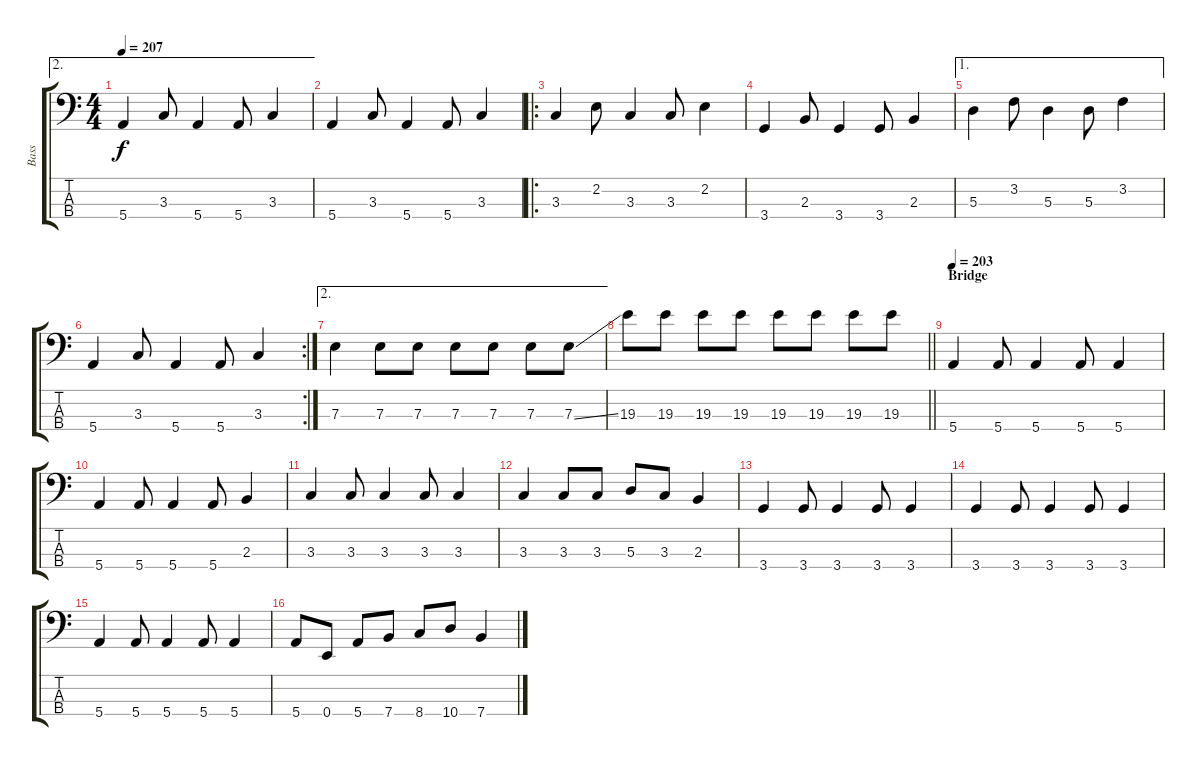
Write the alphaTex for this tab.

\track ("Bass" "Bass") {instrument electricbassfinger}
\staff {score tabs}
\tuning (G2 D2 A1 E1) {hide}
\ae 2
\ts (4 4)
\tempo 207
\clef f4
\ks c
5.4.4{dy f} 3.3.8 5.4.4 5.4.8 3.3.4 |
5.4.4 3.3.8 5.4.4 5.4.8 3.3.4 |
\ro
3.3.4 2.2.8 3.3.4 3.3.8 2.2.4 |
3.4.4 2.3.8 3.4.4 3.4.8 2.3.4 |
\ae 1
5.3.4 3.2.8 5.3.4 5.3.8 3.2.4 |
\rc 2
5.4.4 3.3.8 5.4.4 5.4.8 3.3.4 |
\ae 2
7.3.4 7.3.8 7.3.8 7.3.8 7.3.8 7.3.8 7.3{ss}.8 |
\barLineRight lightlight
19.3.8 19.3.8 19.3.8 19.3.8 19.3.8 19.3.8 19.3.8 19.3.8 |
\section ("" "Bridge")
\tempo 203
5.4.4 5.4.8 5.4.4 5.4.8 5.4.4 |
5.4.4 5.4.8 5.4.4 5.4.8 2.3.4 |
3.3.4 3.3.8 3.3.4 3.3.8 3.3.4 |
3.3.4 3.3.8 3.3.8 5.3.8 3.3.8 2.3.4 |
3.4.4 3.4.8 3.4.4 3.4.8 3.4.4 |
3.4.4 3.4.8 3.4.4 3.4.8 3.4.4 |
5.4.4 5.4.8 5.4.4 5.4.8 5.4.4 |
5.4.8 0.4.8 5.4.8 7.4.8 8.4.8 10.4.8 7.4.4
